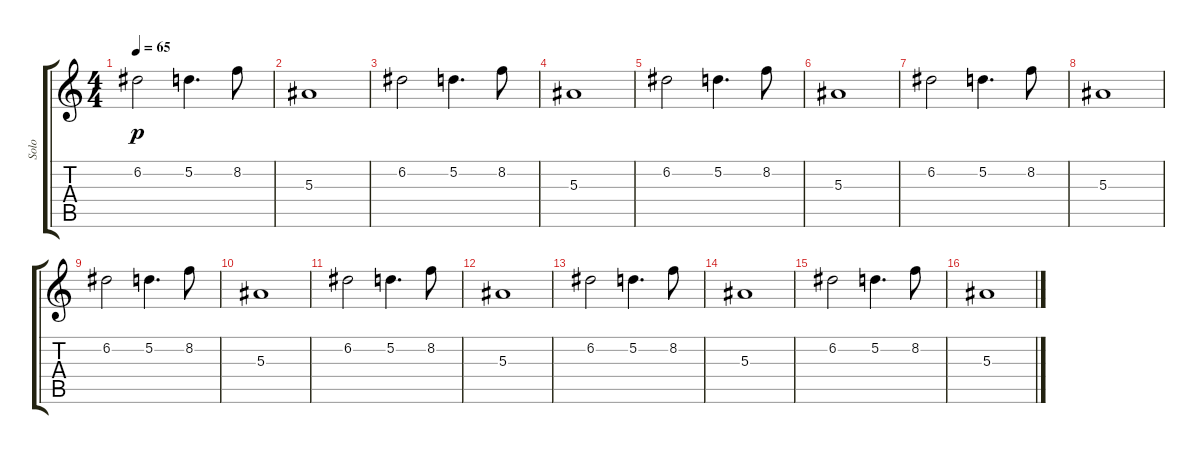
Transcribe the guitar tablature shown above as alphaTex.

\track ("Solo" "Solo") {instrument distortionguitar}
\staff {score tabs}
\tuning (D4 A3 F3 C3 G2 C2) {hide}
\ts (4 4)
\tempo 65
\clef g2
\ks c
6.2.2{dy p} 5.2.4{d} 8.2.8 |
5.3.1 |
6.2.2 5.2.4{d} 8.2.8 |
5.3.1 |
6.2.2 5.2.4{d} 8.2.8 |
5.3.1 |
6.2.2 5.2.4{d} 8.2.8 |
5.3.1 |
6.2.2 5.2.4{d} 8.2.8 |
5.3.1 |
6.2.2 5.2.4{d} 8.2.8 |
5.3.1 |
6.2.2 5.2.4{d} 8.2.8 |
5.3.1 |
6.2.2 5.2.4{d} 8.2.8 |
5.3.1
